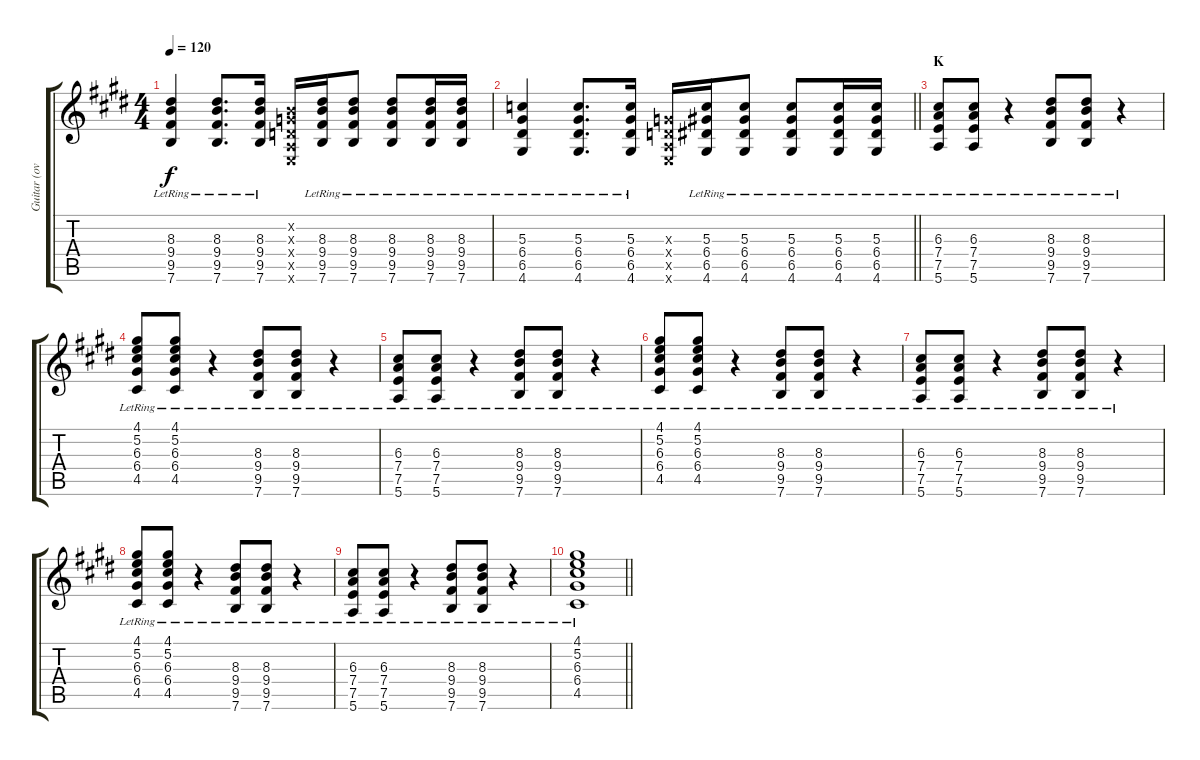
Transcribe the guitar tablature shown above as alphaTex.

\track ("Guitar (overdrive)" "Guitar (ov") {instrument overdrivenguitar}
\staff {score tabs}
\tuning (E4 B3 G3 D3 A2 E2) {hide}
\ts (4 4)
\tempo 120
\clef g2
\ks e
(8.3{lr} 9.4{lr} 9.5{lr} 7.6{lr}).4{dy f} (8.3{lr} 9.4{lr} 9.5{lr} 7.6{lr}).8{d} (8.3{lr} 9.4{lr} 9.5{lr} 7.6{lr}).16 (0.2{x} 0.3{x} 0.4{x} 0.5{x} 0.6{x}).16 (8.3{lr} 9.4{lr} 9.5{lr} 7.6{lr}).16 (8.3{lr} 9.4{lr} 9.5{lr} 7.6{lr}).8 (8.3{lr} 9.4{lr} 9.5{lr} 7.6{lr}).8 (8.3{lr} 9.4{lr} 9.5{lr} 7.6{lr}).16 (8.3{lr} 9.4{lr} 9.5{lr} 7.6{lr}).16 |
\barLineRight lightlight
(5.3{lr} 6.4{lr} 6.5{lr} 4.6{lr}).4 (5.3{lr} 6.4{lr} 6.5{lr} 4.6{lr}).8{d} (5.3{lr} 6.4{lr} 6.5{lr} 4.6{lr}).16 (0.3{x} 0.4{x} 0.5{x} 0.6{x}).16 (5.3{lr} 6.4{lr} 6.5{lr} 4.6{lr}).16 (5.3{lr} 6.4{lr} 6.5{lr} 4.6{lr}).8 (5.3{lr} 6.4{lr} 6.5{lr} 4.6{lr}).8 (5.3{lr} 6.4{lr} 6.5{lr} 4.6{lr}).16 (5.3{lr} 6.4{lr} 6.5{lr} 4.6{lr}).16 |
\section ("" "K")
(6.3{lr} 7.4{lr} 7.5{lr} 5.6{lr}).8 (6.3{lr} 7.4{lr} 7.5{lr} 5.6{lr}).8 r.4 (8.3{lr} 9.4{lr} 9.5{lr} 7.6{lr}).8 (8.3{lr} 9.4{lr} 9.5{lr} 7.6{lr}).8 r.4 |
(4.1{lr} 5.2{lr} 6.3{lr} 6.4{lr} 4.5{lr}).8 (4.1{lr} 5.2{lr} 6.3{lr} 6.4{lr} 4.5{lr}).8 r.4 (8.3{lr} 9.4{lr} 9.5{lr} 7.6{lr}).8 (8.3{lr} 9.4{lr} 9.5{lr} 7.6{lr}).8 r.4 |
(6.3{lr} 7.4{lr} 7.5{lr} 5.6{lr}).8 (6.3{lr} 7.4{lr} 7.5{lr} 5.6{lr}).8 r.4 (8.3{lr} 9.4{lr} 9.5{lr} 7.6{lr}).8 (8.3{lr} 9.4{lr} 9.5{lr} 7.6{lr}).8 r.4 |
(4.1{lr} 5.2{lr} 6.3{lr} 6.4{lr} 4.5{lr}).8 (4.1{lr} 5.2{lr} 6.3{lr} 6.4{lr} 4.5{lr}).8 r.4 (8.3{lr} 9.4{lr} 9.5{lr} 7.6{lr}).8 (8.3{lr} 9.4{lr} 9.5{lr} 7.6{lr}).8 r.4 |
(6.3{lr} 7.4{lr} 7.5{lr} 5.6{lr}).8 (6.3{lr} 7.4{lr} 7.5{lr} 5.6{lr}).8 r.4 (8.3{lr} 9.4{lr} 9.5{lr} 7.6{lr}).8 (8.3{lr} 9.4{lr} 9.5{lr} 7.6{lr}).8 r.4 |
(4.1{lr} 5.2{lr} 6.3{lr} 6.4{lr} 4.5{lr}).8 (4.1{lr} 5.2{lr} 6.3{lr} 6.4{lr} 4.5{lr}).8 r.4 (8.3{lr} 9.4{lr} 9.5{lr} 7.6{lr}).8 (8.3{lr} 9.4{lr} 9.5{lr} 7.6{lr}).8 r.4 |
(6.3{lr} 7.4{lr} 7.5{lr} 5.6{lr}).8 (6.3{lr} 7.4{lr} 7.5{lr} 5.6{lr}).8 r.4 (8.3{lr} 9.4{lr} 9.5{lr} 7.6{lr}).8 (8.3{lr} 9.4{lr} 9.5{lr} 7.6{lr}).8 r.4 |
\barLineRight lightlight
(4.1{lr} 5.2{lr} 6.3{lr} 6.4{lr} 4.5{lr}).1
